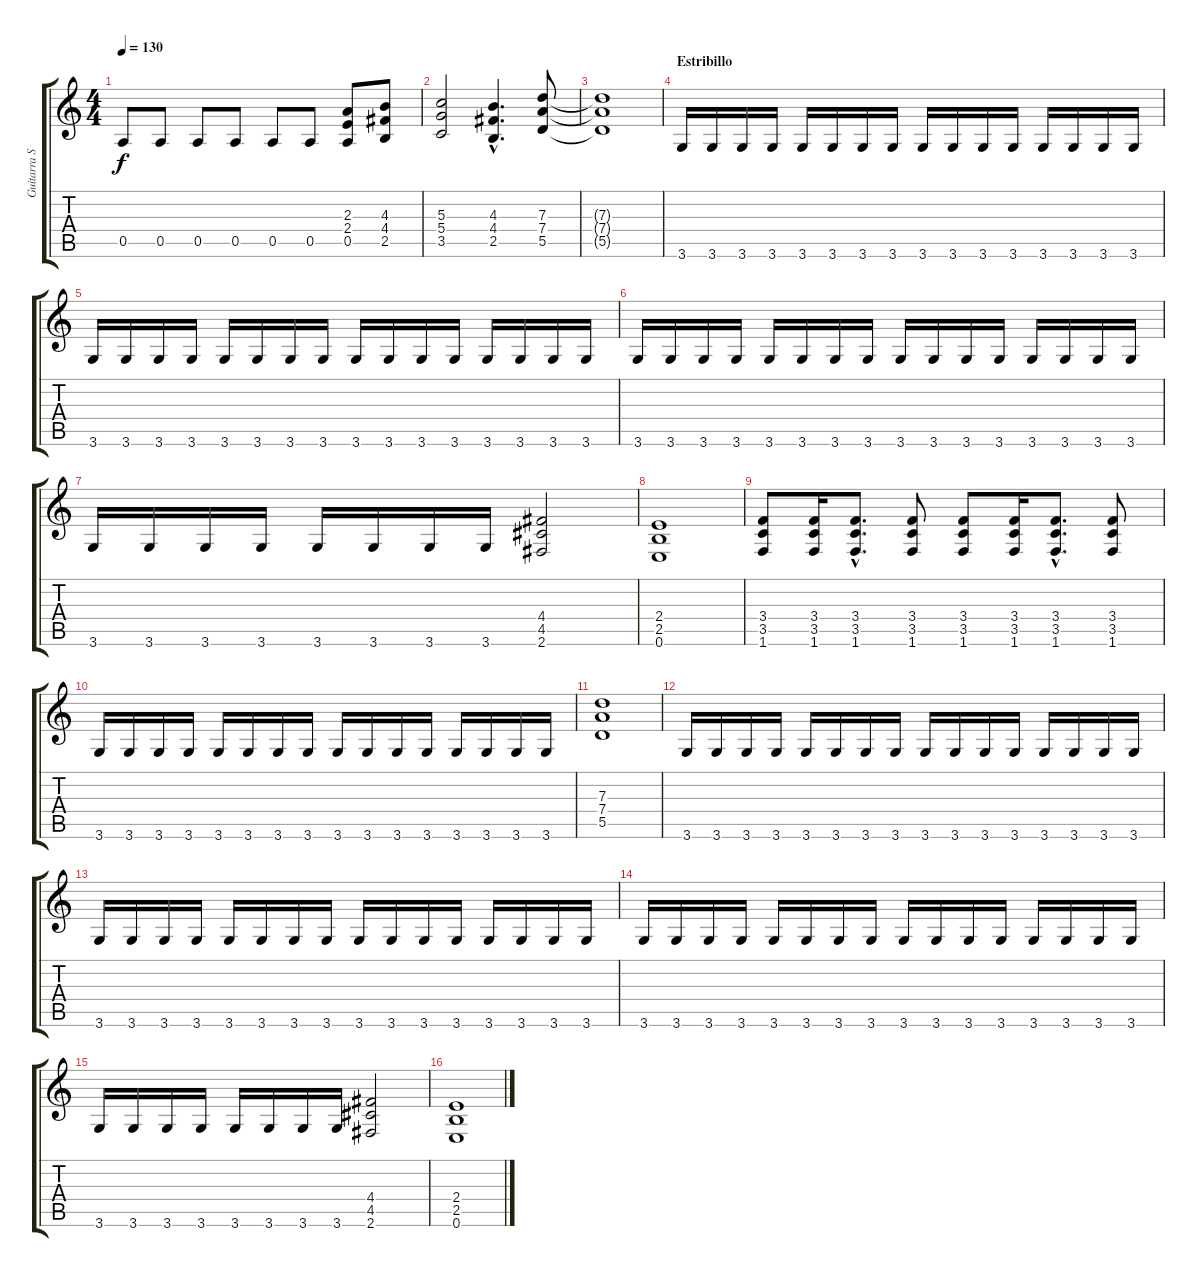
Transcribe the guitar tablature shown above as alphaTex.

\track ("Guitarra Solista" "Guitarra S") {instrument distortionguitar}
\staff {score tabs}
\tuning (E4 B3 G3 D3 A2 E2) {hide}
\ts (4 4)
\tempo 130
\clef g2
\ks c
0.5.8{dy f} 0.5.8 0.5.8 0.5.8 0.5.8 0.5.8 (2.3 2.4 0.5).8 (4.3 4.4 2.5).8 |
(5.3 5.4 3.5).2 (4.3{hac} 4.4{hac} 2.5{hac}).4{d} (7.3 7.4 5.5).8 |
(7.3{t} 7.4{t} 5.5{t}).1 |
\section ("" "Estribillo")
3.6.16 3.6.16 3.6.16 3.6.16 3.6.16 3.6.16 3.6.16 3.6.16 3.6.16 3.6.16 3.6.16 3.6.16 3.6.16 3.6.16 3.6.16 3.6.16 |
3.6.16 3.6.16 3.6.16 3.6.16 3.6.16 3.6.16 3.6.16 3.6.16 3.6.16 3.6.16 3.6.16 3.6.16 3.6.16 3.6.16 3.6.16 3.6.16 |
3.6.16 3.6.16 3.6.16 3.6.16 3.6.16 3.6.16 3.6.16 3.6.16 3.6.16 3.6.16 3.6.16 3.6.16 3.6.16 3.6.16 3.6.16 3.6.16 |
3.6.16 3.6.16 3.6.16 3.6.16 3.6.16 3.6.16 3.6.16 3.6.16 (4.4 4.5 2.6).2 |
(2.4 2.5 0.6).1 |
(3.4 3.5 1.6).8 (3.4 3.5 1.6).16 (3.4{hac} 3.5{hac} 1.6{hac}).8{d} (3.4 3.5 1.6).8 (3.4 3.5 1.6).8 (3.4 3.5 1.6).16 (3.4{hac} 3.5{hac} 1.6{hac}).8{d} (3.4 3.5 1.6).8 |
3.6.16 3.6.16 3.6.16 3.6.16 3.6.16 3.6.16 3.6.16 3.6.16 3.6.16 3.6.16 3.6.16 3.6.16 3.6.16 3.6.16 3.6.16 3.6.16 |
(7.3 7.4 5.5).1 |
3.6.16 3.6.16 3.6.16 3.6.16 3.6.16 3.6.16 3.6.16 3.6.16 3.6.16 3.6.16 3.6.16 3.6.16 3.6.16 3.6.16 3.6.16 3.6.16 |
3.6.16 3.6.16 3.6.16 3.6.16 3.6.16 3.6.16 3.6.16 3.6.16 3.6.16 3.6.16 3.6.16 3.6.16 3.6.16 3.6.16 3.6.16 3.6.16 |
3.6.16 3.6.16 3.6.16 3.6.16 3.6.16 3.6.16 3.6.16 3.6.16 3.6.16 3.6.16 3.6.16 3.6.16 3.6.16 3.6.16 3.6.16 3.6.16 |
3.6.16 3.6.16 3.6.16 3.6.16 3.6.16 3.6.16 3.6.16 3.6.16 (4.4 4.5 2.6).2 |
(2.4 2.5 0.6).1
